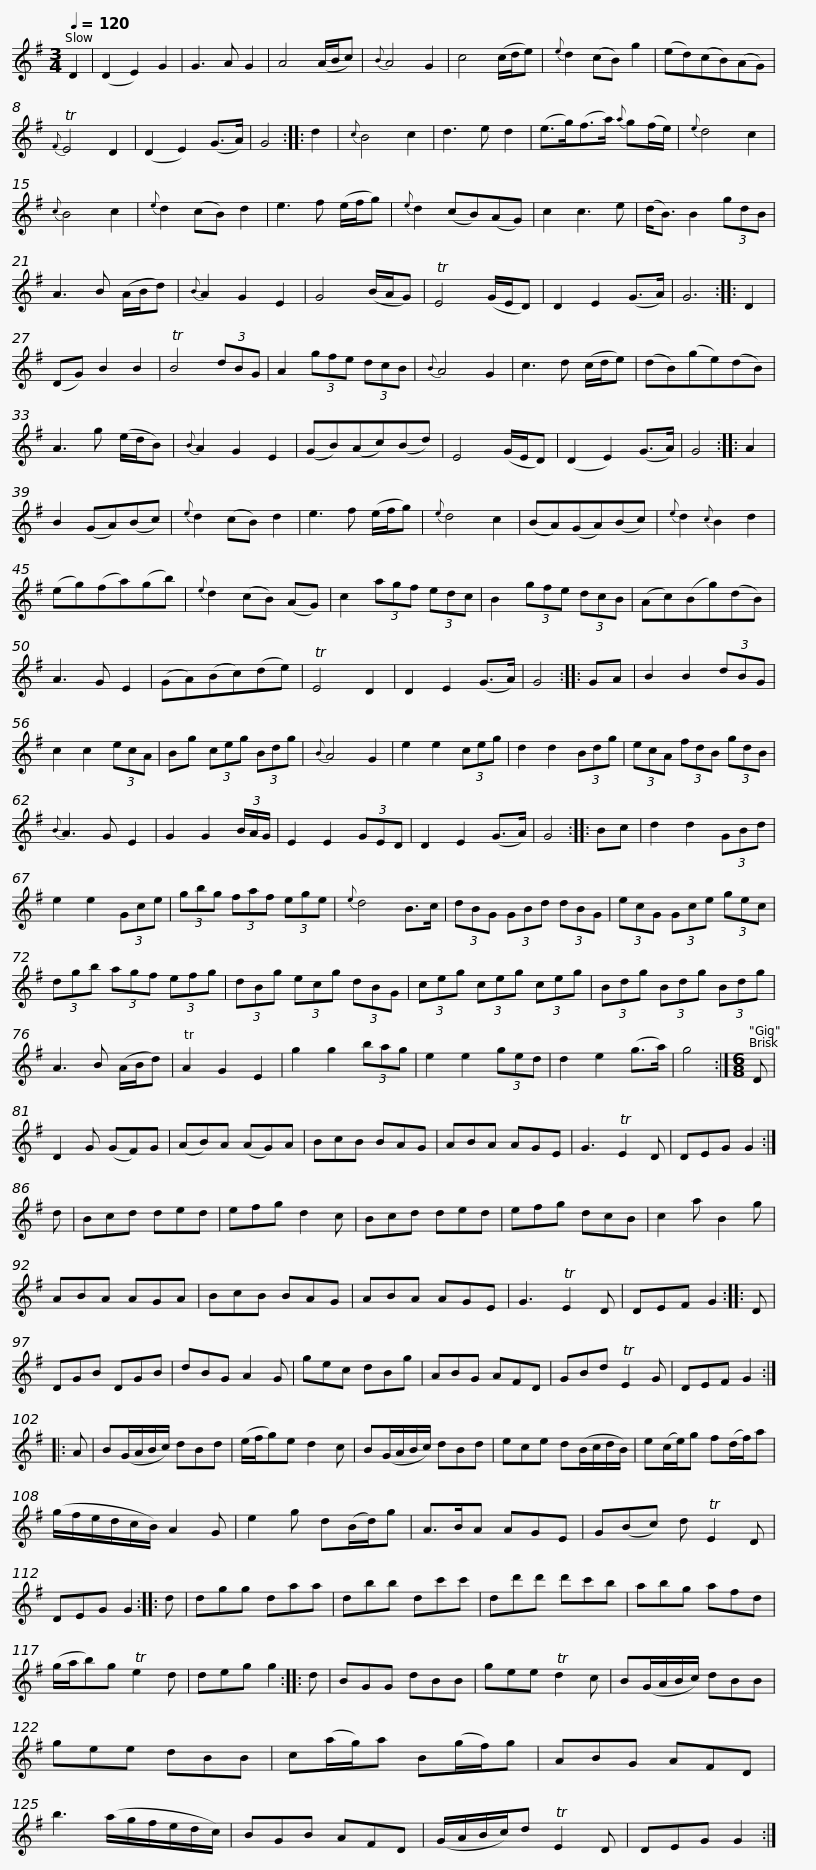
X:1
L:1/8
Q:1/4=120
M:3/4
I:linebreak $
K:G
V:1 treble
V:1
 D2 | (D2 E2) G2 | G3 A G2 | A4 (A/B/c) |{B} A4 G2 | %5
 c4 (c/d/e) |{e} d2 (cB) g2 | (ed)(cB)(AG) |{F} TE4 D2 | (D2 E2) (G>A) | %10
 G4 ::$ d2 |{c} B4 c2 | d3 e d2 | (e>g)(f>a){a} g(f/e/) | %15
{e} d4 c2 |{c} B4 c2 |{e} d2 (cB) d2 | e3 f (e/f/g) |{e} d2 (cB)(AG) |$ %20
 c2 c3 e | (d<B) B2 (3gdB | A3 B (A/B/d) |{B} A2 G2 E2 | G4 (B/A/G) | %25
 TE4 (G/E/D) | D2 E2 (G>A) | G6 :: D2 | (DG) B2 B2 |$ %30
 TB4 (3dBG | A2 (3gfe (3dcB |{B} A4 G2 | c3 d (c/d/e) | (dB)(ge)(dB) | %35
 A3 g (e/d/B) |{B} A2 G2 E2 | (GB)(Ac)(Bd) | E4 (G/E/D) |$ (D2 E2) (G>A) | %40
 G4 :: A2 | B2 (GA)(Bc) |{e} d2 (cB) d2 | e3 f (e/f/g) | %45
{e} d4 c2 | (BA)(GA)(Bc) |{e} d2{c} B2 d2 |$ (eg)(fa)(gb) |{e} d2 (cB) (AG) | %50
 c2 (3agf (3edc | B2 (3gfe (3dcB | (Ac)(Bg)(dB) | A3 G E2 | (GA)(Bc)(de) | %55
 TE4 D2 |$ D2 E2 (G>A) | G4 :: GA | B2 B2 (3dBG | %60
 c2 c2 (3ecA | Bg (3ceg (3Bdg |{B} A4 G2 | e2 e2 (3ceg | d2 d2 (3Bdg |$ %65
 (3ecA (3fdB (3gdB |{B} A3 G E2 | G2 G2 (3B/A/G/ | E2 E2 (3GED | D2 E2 (G>A) | %70
 G4 :: Bc | d2 d2 (3GBd | e2 e2 (3Gce |$ (3gbg (3faf (3ege | %75
{e} d4 B>c | (3dBG (3GBd (3dBG | (3ecG (3Gce (3gec | (3dgb (3agf (3efg |$ (3dBg (3ecg (3dBG | %80
 (3ceg (3ceg (3ceg | (3Bdg (3Bdg (3Bdg | A3 B (A/B/d) | TA2 G2 E2 | g2 g2 (3bag | %85
 e2 e2 (3ged |$ d2 e2 (g>a) | g4 :|[M:6/8] D | D2 G (GF)G | %90
 (AB)A (AG)A | BcB BAG | ABA AGE | G3 TE2 D | DEG G2 :| %95
 d |$ Bcd ded | efg d2 c | Bcd ded | efg dcB | %100
 c2 a B2 g | ABA AGA | BcB BAG | ABA AGE |$ G3 TE2 D | %105
 DEF G2 :: D | DGB DGB | dBG A2 G | gec dBg | %110
 ABG AFD | GBd TE2 G | DEF G2 ::$ A | B(G/A/B/c/) dBd | %115
 (e/f/g)e d2 c | B(G/A/B/c/) dBd | ece d(B/c/d/B/) | e(c/e/)g f(d/f/)a |$ (g/f/e/d/c/B/) A2 G | %120
 e2 g d(B/d/)g | A>BA AGE | G(Bc) d TE2 D | DEG G2 :: d | %125
 dgg daa |$ dbb dc'c' | dd'd' d'c'b | abg afd | (g/a/b)g Te2 d | %130
 deg g2 :: d | BGG dBB | gee Td2 c |$ B(G/A/B/c/) dBB | %135
 gee dBB | c(a/g/)a B(g/f/)g | ABG AFD | b3 (a/g/f/e/d/c/) | BGB AFD |$ %140
 (G/A/B/c/)d TE2 D | DEG G2 :| %142
